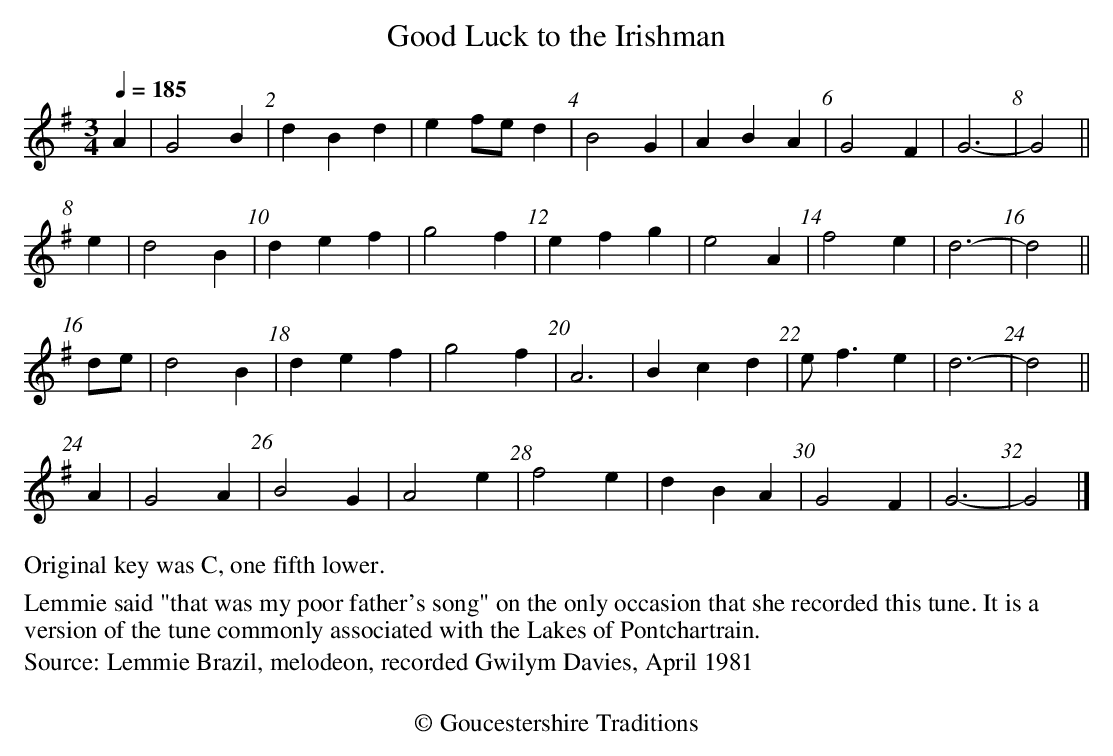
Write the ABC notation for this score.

X:1
T:Good Luck to the Irishman
Q:1/4=185
M:3/4
L:1/8
K:G
A2 | G4 B2 | d2 B2 d2 | e2 fe d2 | B4 G2 | A2 B2 A2 | G4 F2 | G6-| G4 ||
e2 | d4 B2 | d2 e2 f2 | g4 f2 | e2 f2 g2 | e4 A2 | f4 e2 | d6-| d4 ||
de | d4 B2 | d2 e2 f2 | g4 f2 | A6 | B2 c2 d2 | e f3 e2 | d6-| d4 ||
A2 | G4 A2 | B4 G2 | A4 e2 | f4 e2 | d2 B2 A2 | G4 F2 | G6-| G4 |]
